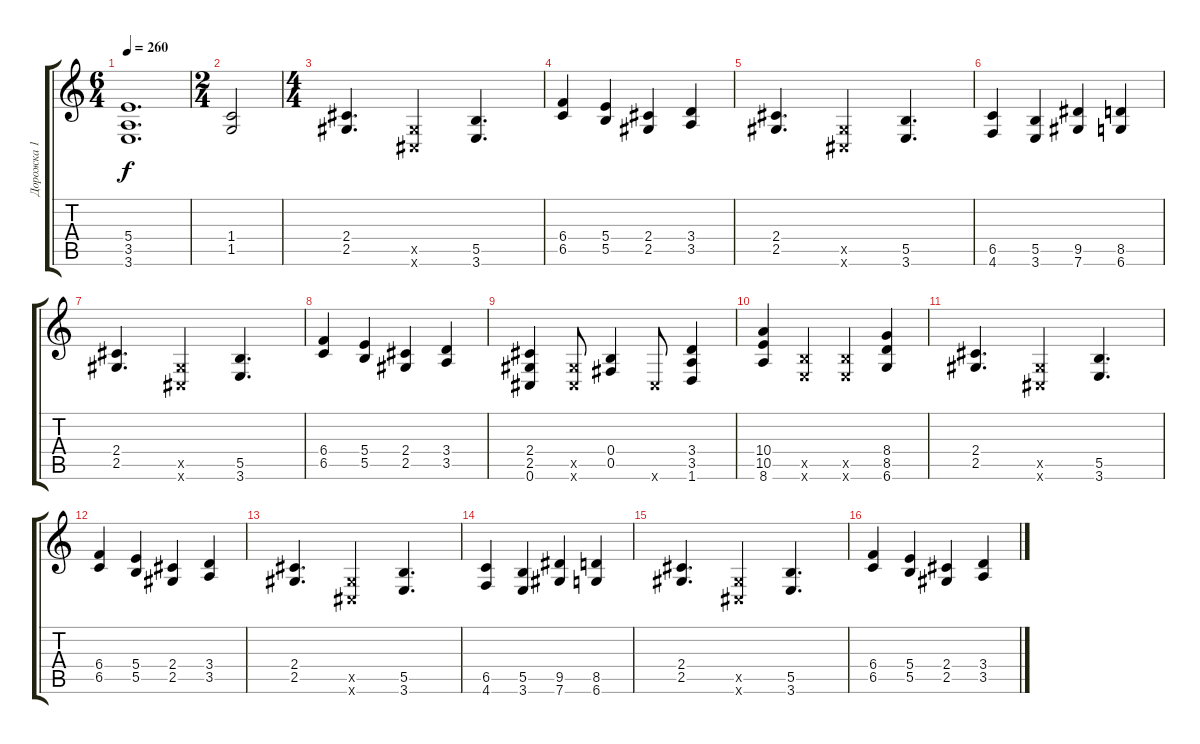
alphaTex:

\track ("Дорожка 1" "Дорожка 1") {instrument distortionguitar}
\staff {score tabs}
\tuning (Db4 Ab3 E3 B2 Gb2 Db2) {hide}
\ts (6 4)
\tempo 260
\clef g2
\ks c
(5.4{t} 3.5{t} 3.6{t}).1{d dy f} |
\ts (2 4)
(1.4 1.5).2 |
\ts (4 4)
(2.4 2.5).4{d} (2.5{x} 0.6{x}).4 (5.5 3.6).4{d} |
(6.4 6.5).4 (5.4 5.5).4 (2.4 2.5).4 (3.4 3.5).4 |
(2.4 2.5).4{d} (2.5{x} 0.6{x}).4 (5.5 3.6).4{d} |
(6.5 4.6).4 (5.5 3.6).4 (9.5 7.6).4 (8.5 6.6).4 |
(2.4 2.5).4{d} (2.5{x} 0.6{x}).4 (5.5 3.6).4{d} |
(6.4 6.5).4 (5.4 5.5).4 (2.4 2.5).4 (3.4 3.5).4 |
(2.4 2.5 0.6).4 (2.5{x} 0.6{x}).8 (0.4 0.5).4 0.6{x}.8 (3.4 3.5 1.6).4 |
(10.4 10.5 8.6).4 (5.5{x} 3.6{x}).4 (5.5{x} 3.6{x}).4 (8.4 8.5 6.6).4 |
(2.4 2.5).4{d} (2.5{x} 0.6{x}).4 (5.5 3.6).4{d} |
(6.4 6.5).4 (5.4 5.5).4 (2.4 2.5).4 (3.4 3.5).4 |
(2.4 2.5).4{d} (2.5{x} 0.6{x}).4 (5.5 3.6).4{d} |
(6.5 4.6).4 (5.5 3.6).4 (9.5 7.6).4 (8.5 6.6).4 |
(2.4 2.5).4{d} (2.5{x} 0.6{x}).4 (5.5 3.6).4{d} |
(6.4 6.5).4 (5.4 5.5).4 (2.4 2.5).4 (3.4 3.5).4
